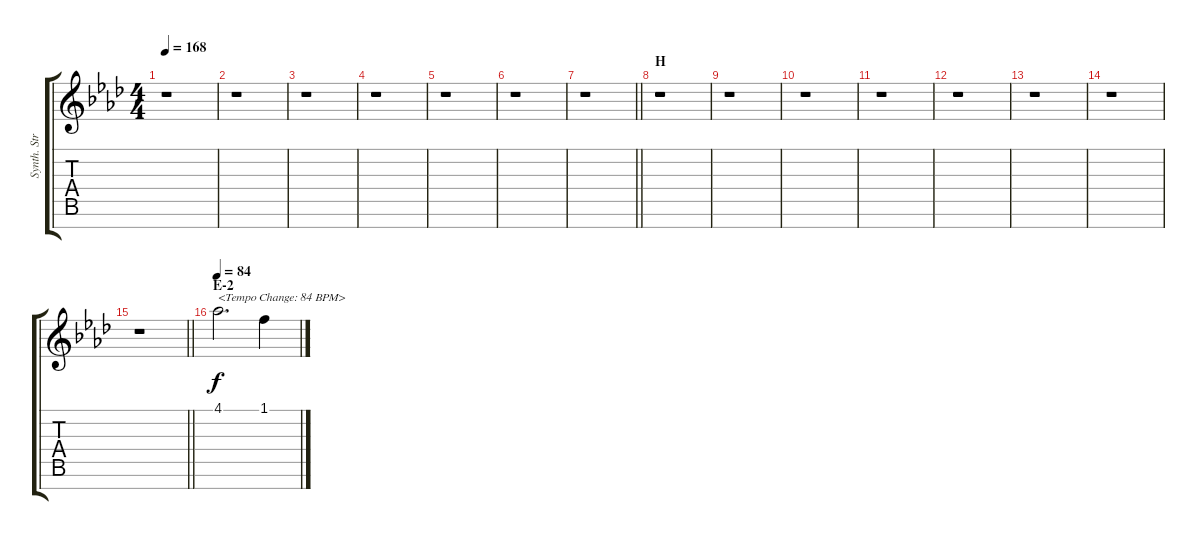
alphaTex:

\track ("Synth. Strings" "Synth. Str") {instrument stringensemble1}
\staff {score tabs}
\tuning (E5 B4 G4 D4 A3 E3 B2) {hide}
\ts (4 4)
\tempo 168
\clef g2
\ks ab
r.1{dy f} |
r.1 |
r.1 |
r.1 |
r.1 |
r.1 |
\barLineRight lightlight
r.1 |
\section ("" "H")
r.1 |
r.1 |
r.1 |
r.1 |
r.1 |
r.1 |
r.1 |
\barLineRight lightlight
r.1 |
\section ("" "E-2")
\tempo 84
4.1.2{d txt "<Tempo Change: 84 BPM>"} 1.1.4
